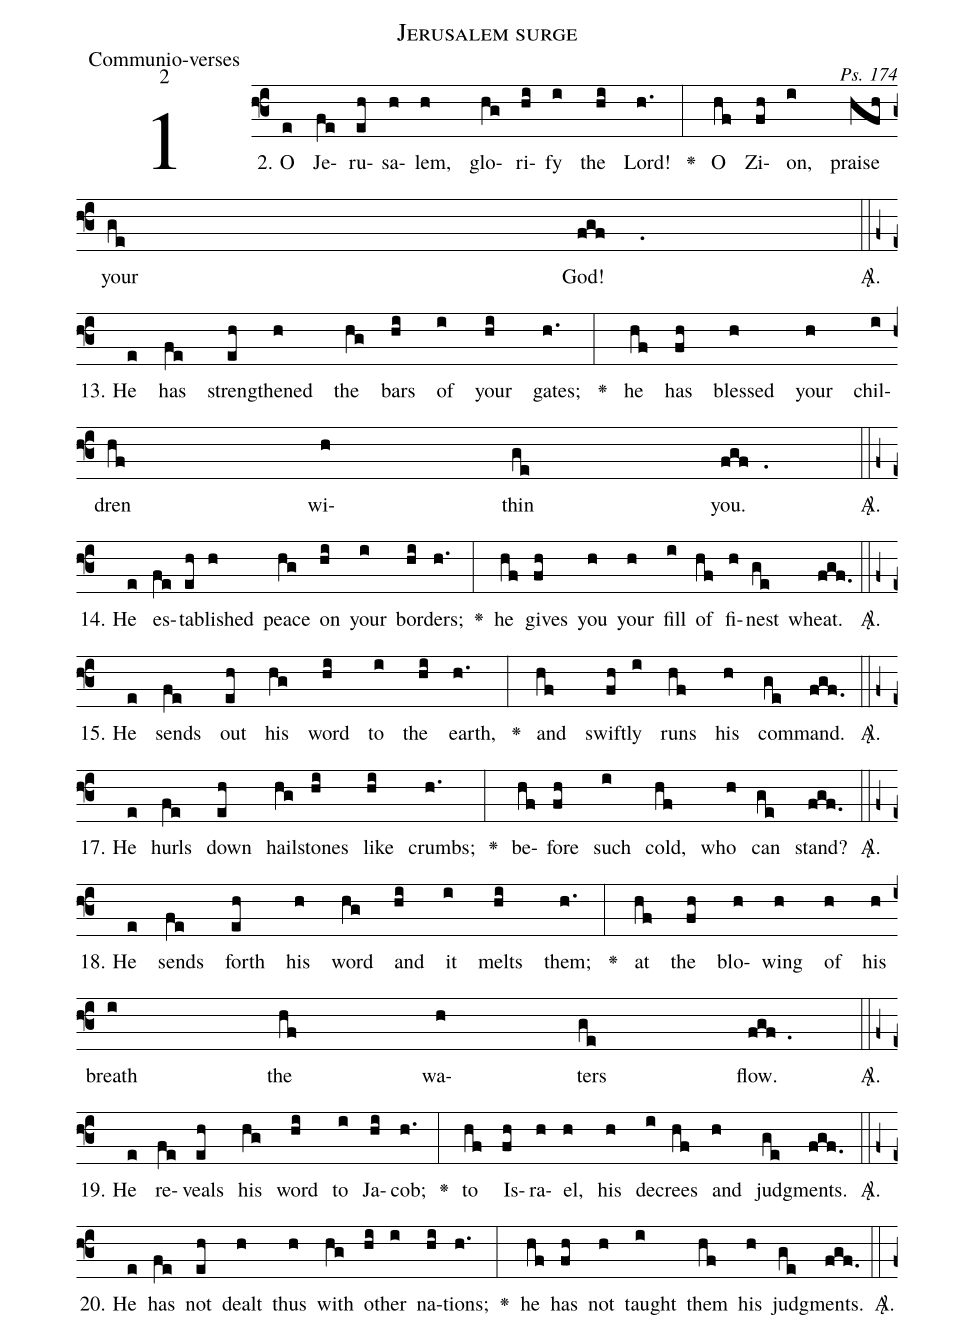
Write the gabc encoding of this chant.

commentary:Ps. 174;
name: Jerusalem surge;
office-part: Communio-verses;
mode: 2;
%%
(f3)12. O(e) Je(fe)ru(eh)sa(h)lem,(h) glo(hg)ri(hi)fy(i) the(hi) Lord!(h.) <v>\greheightstar</v>(:) O(hf) Zi(fh)on,(i) praise(hfh) your(ge) God!(fgf.) <sp>A/</sp>.(::f+z)
13. He(e) has(fe) stren(eh)gthened(h) the(hg) bars(hi) of(i) your(hi) gates;(h.) <v>\greheightstar</v>(:) he(hf) has(fh) blessed(h) your(h) chil(i)dren(hf) wi(h)thin(ge) you.(fgf.) <sp>A/</sp>.(::f+z)
14. He(e) es(fe)tab(eh)lished(h) peace(hg) on(hi) your(i) bor(hi)ders;(h.) <v>\greheightstar</v>(:) he(hf) gives(fh) you(h) your(h) fill(i) of(hf) fi(h)nest(ge) wheat.(fgf.) <sp>A/</sp>.(::f+z)
15. He(e) sends(fe) out(eh) his(hg) word(hi) to(i) the(hi) earth,(h.) <v>\greheightstar</v>(:) and(hf) swif(fh)tly(i) runs(hf) his(h) com(ge)mand.(fgf.) <sp>A/</sp>.(::f+z)
17. He(e) hurls(fe) down(eh) hail(hg)stones(hi) like(hi) crumbs;(h.) <v>\greheightstar</v>(:) be(hf)fore(fh) such(i) cold,(hf) who(h) can(ge) stand?(fgf.) <sp>A/</sp>.(::f+z)
18. He(e) sends(fe) forth(eh) his(h) word(hg) and(hi) it(i) melts(hi) them;(h.) <v>\greheightstar</v>(:) at(hf) the(fh) blo(h)wing(h) of(h) his(h) breath(i) the(hf) wa(h)ters(ge) flow.(fgf.) <sp>A/</sp>.(::f+z)
19. He(e) re(fe)veals(eh) his(hg) word(hi) to(i) Ja(hi)cob;(h.) <v>\greheightstar</v>(:) to(hf) Is(fh)ra(h)el,(h) his(h) de(i)crees(hf) and(h) judg(ge)ments.(fgf.) <sp>A/</sp>.(::f+z)
20. He(e) has(fe) not(eh) dealt(h) thus(h) with(hg) o(hi)ther(i) na(hi)tions;(h.) <v>\greheightstar</v>(:) he(hf) has(fh) not(h) taught(i) them(hf) his(h) judg(ge)ments.(fgf.) <sp>A/</sp>.(::f+z)

